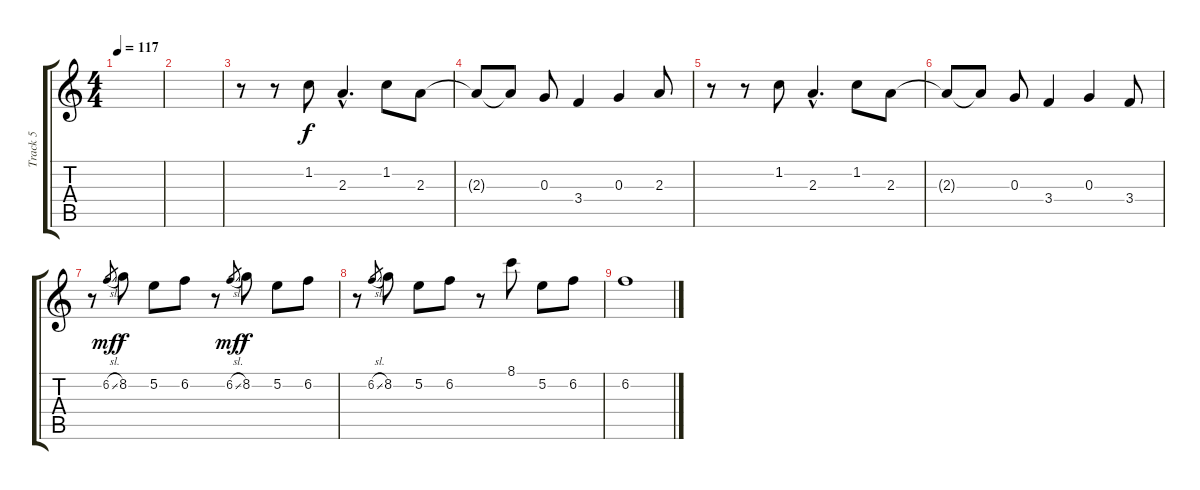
\track ("Track 5" "Track 5") {instrument overdrivenguitar}
\staff {score tabs}
\tuning (E4 B3 G3 D3 A2 E2) {hide}
\ts (4 4)
\tempo 117
\clef g2
\ks c
|
|
r.8 r.8 1.2.8 2.3{hac}.4{d} 1.2.8 2.3.8 |
2.3{t}.8 2.3{t}.8 0.3.8 3.4.4 0.3.4 2.3.8 |
r.8 r.8 1.2.8 2.3{hac}.4{d} 1.2.8 2.3.8 |
2.3{t}.8 2.3{t}.8 0.3.8 3.4.4 0.3.4 3.4.8 |
r.8{volume 12} 6.2{sl}.8{gr dy mf} 8.2.8{dy f} 5.2.8 6.2.8 r.8 6.2{sl}.8{gr dy mf} 8.2.8{dy f} 5.2.8 6.2.8 |
r.8 6.2{sl}.8{gr} 8.2.8 5.2.8 6.2.8 r.8 8.1.8 5.2.8 6.2.8 |
6.2.1
